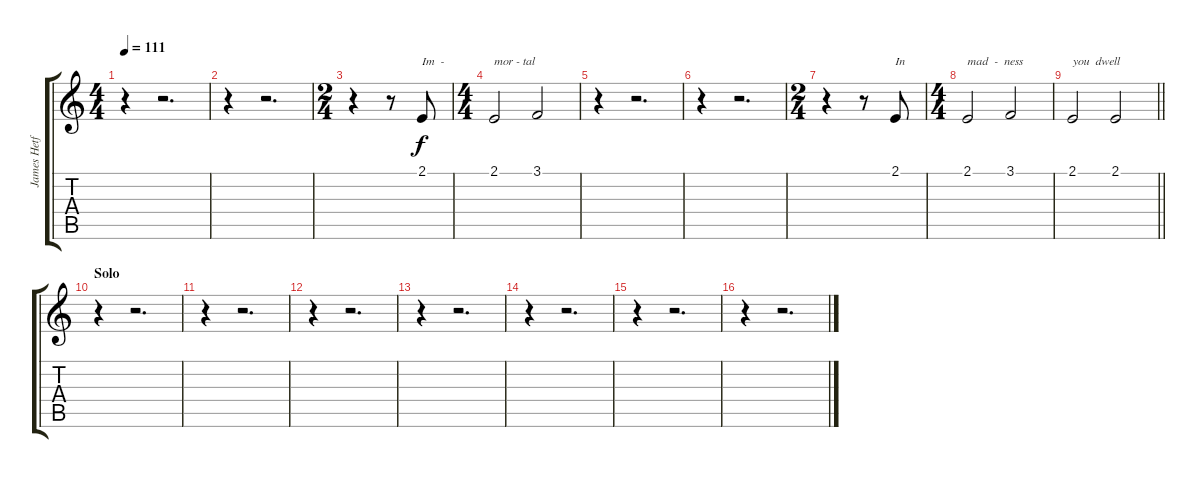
\track ("James Hetfield (Vocals)" "James Hetf") {instrument altosax}
\staff {score tabs}
\tuning (D4 A3 F3 C3 G2 D2) {hide}
\ts (4 4)
\tempo 111
\clef g2
\ks c
r.4{dy f} r.2{d} |
r.4 r.2{d} |
\ts (2 4)
r.4 r.8 2.1.8{txt "Im  -"} |
\ts (4 4)
2.1.2{txt "mor - tal"} 3.1.2 |
r.4 r.2{d} |
r.4 r.2{d} |
\ts (2 4)
r.4 r.8 2.1.8{txt "In"} |
\ts (4 4)
2.1.2{txt "mad  -  ness"} 3.1.2 |
\barLineRight lightlight
2.1.2{txt "you  dwell"} 2.1.2 |
\section ("" "Solo")
r.4 r.2{d} |
r.4 r.2{d} |
r.4 r.2{d} |
r.4 r.2{d} |
r.4 r.2{d} |
r.4 r.2{d} |
r.4 r.2{d}
